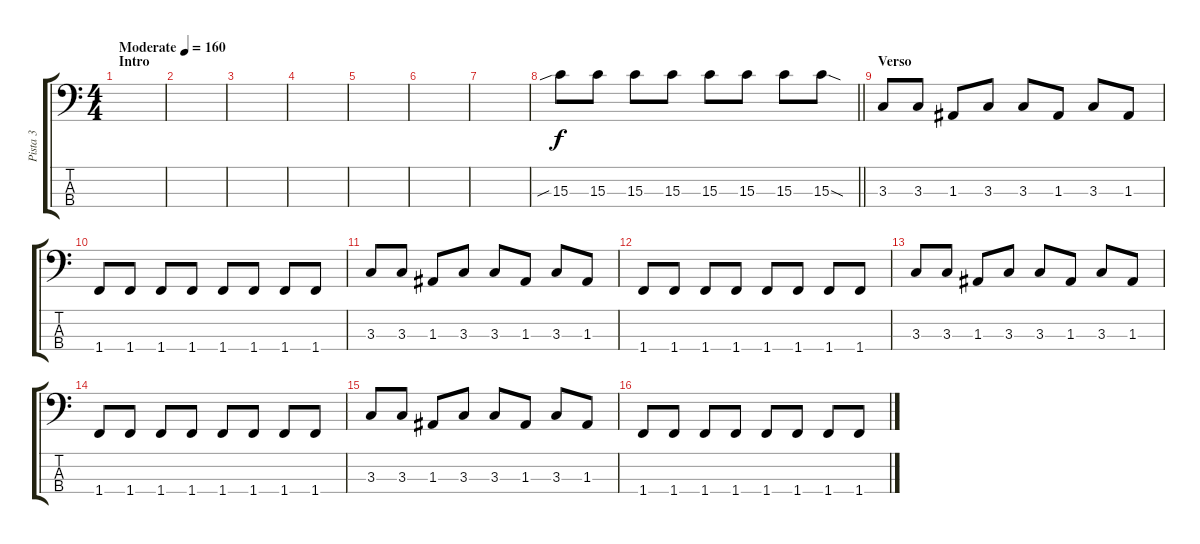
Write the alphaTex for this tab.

\track ("Pista 3" "Pista 3") {instrument electricbassfinger}
\staff {score tabs}
\tuning (G2 D2 A1 E1) {hide}
\ts (4 4)
\section ("" "Intro")
\tempo (160 "Moderate")
\clef f4
\ks c
|
|
|
|
|
|
|
\barLineRight lightlight
15.3{sib}.8 15.3.8 15.3.8 15.3.8 15.3.8 15.3.8 15.3.8 15.3{sod}.8 |
\section ("" "Verso")
3.3.8 3.3.8 1.3.8 3.3.8 3.3.8 1.3.8 3.3.8 1.3.8 |
1.4.8 1.4.8 1.4.8 1.4.8 1.4.8 1.4.8 1.4.8 1.4.8 |
3.3.8 3.3.8 1.3.8 3.3.8 3.3.8 1.3.8 3.3.8 1.3.8 |
1.4.8 1.4.8 1.4.8 1.4.8 1.4.8 1.4.8 1.4.8 1.4.8 |
3.3.8 3.3.8 1.3.8 3.3.8 3.3.8 1.3.8 3.3.8 1.3.8 |
1.4.8 1.4.8 1.4.8 1.4.8 1.4.8 1.4.8 1.4.8 1.4.8 |
3.3.8 3.3.8 1.3.8 3.3.8 3.3.8 1.3.8 3.3.8 1.3.8 |
1.4.8 1.4.8 1.4.8 1.4.8 1.4.8 1.4.8 1.4.8 1.4.8
